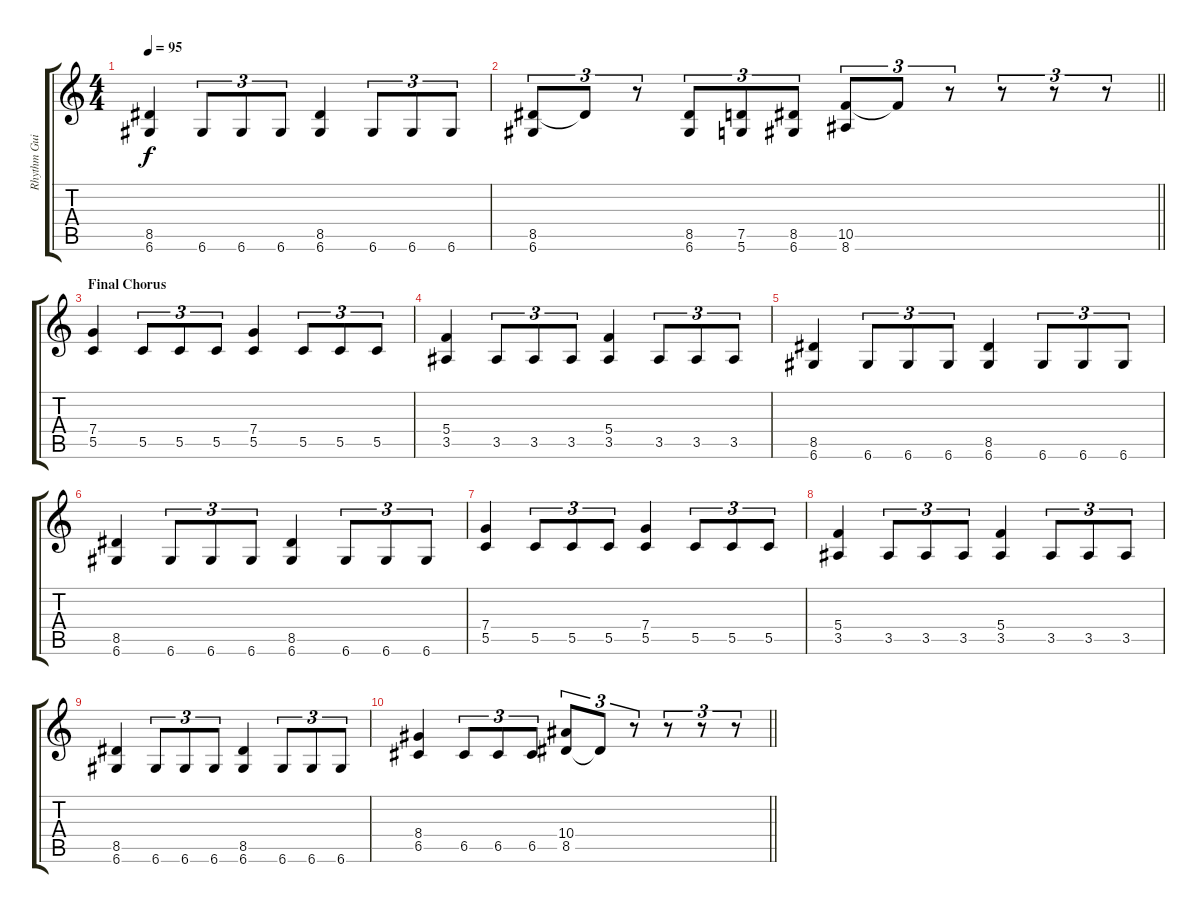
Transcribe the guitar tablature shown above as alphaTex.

\track ("Rhythm Guitar" "Rhythm Gui") {instrument distortionguitar}
\staff {score tabs}
\tuning (D4 A3 F3 C3 G2 D2) {hide}
\ts (4 4)
\tempo 95
\clef g2
\ks c
(8.5 6.6).4{dy f} 6.6.8{tu (3 2)} 6.6.8{tu (3 2)} 6.6.8{tu (3 2)} (8.5 6.6).4 6.6.8{tu (3 2)} 6.6.8{tu (3 2)} 6.6.8{tu (3 2)} |
\barLineRight lightlight
(8.5 6.6).8{tu (3 2)} 8.5{t}.8{tu (3 2)} r.8{tu (3 2)} (8.5 6.6).8{tu (3 2)} (7.5 5.6).8{tu (3 2)} (8.5 6.6).8{tu (3 2)} (10.5 8.6).8{tu (3 2)} 10.5{t}.8{tu (3 2)} r.8{tu (3 2)} r.8{tu (3 2)} r.8{tu (3 2)} r.8{tu (3 2)} |
\section ("" "Final Chorus")
(7.4 5.5).4 5.5.8{tu (3 2)} 5.5.8{tu (3 2)} 5.5.8{tu (3 2)} (7.4 5.5).4 5.5.8{tu (3 2)} 5.5.8{tu (3 2)} 5.5.8{tu (3 2)} |
(5.4 3.5).4 3.5.8{tu (3 2)} 3.5.8{tu (3 2)} 3.5.8{tu (3 2)} (5.4 3.5).4 3.5.8{tu (3 2)} 3.5.8{tu (3 2)} 3.5.8{tu (3 2)} |
(8.5 6.6).4 6.6.8{tu (3 2)} 6.6.8{tu (3 2)} 6.6.8{tu (3 2)} (8.5 6.6).4 6.6.8{tu (3 2)} 6.6.8{tu (3 2)} 6.6.8{tu (3 2)} |
(8.5 6.6).4 6.6.8{tu (3 2)} 6.6.8{tu (3 2)} 6.6.8{tu (3 2)} (8.5 6.6).4 6.6.8{tu (3 2)} 6.6.8{tu (3 2)} 6.6.8{tu (3 2)} |
(7.4 5.5).4 5.5.8{tu (3 2)} 5.5.8{tu (3 2)} 5.5.8{tu (3 2)} (7.4 5.5).4 5.5.8{tu (3 2)} 5.5.8{tu (3 2)} 5.5.8{tu (3 2)} |
(5.4 3.5).4 3.5.8{tu (3 2)} 3.5.8{tu (3 2)} 3.5.8{tu (3 2)} (5.4 3.5).4 3.5.8{tu (3 2)} 3.5.8{tu (3 2)} 3.5.8{tu (3 2)} |
(8.5 6.6).4 6.6.8{tu (3 2)} 6.6.8{tu (3 2)} 6.6.8{tu (3 2)} (8.5 6.6).4 6.6.8{tu (3 2)} 6.6.8{tu (3 2)} 6.6.8{tu (3 2)} |
\barLineRight lightlight
(8.4 6.5).4 6.5.8{tu (3 2)} 6.5.8{tu (3 2)} 6.5.8{tu (3 2)} (10.4 8.5).8{tu (3 2)} 8.5{t}.8{tu (3 2)} r.8{tu (3 2)} r.8{tu (3 2)} r.8{tu (3 2)} r.8{tu (3 2)}
